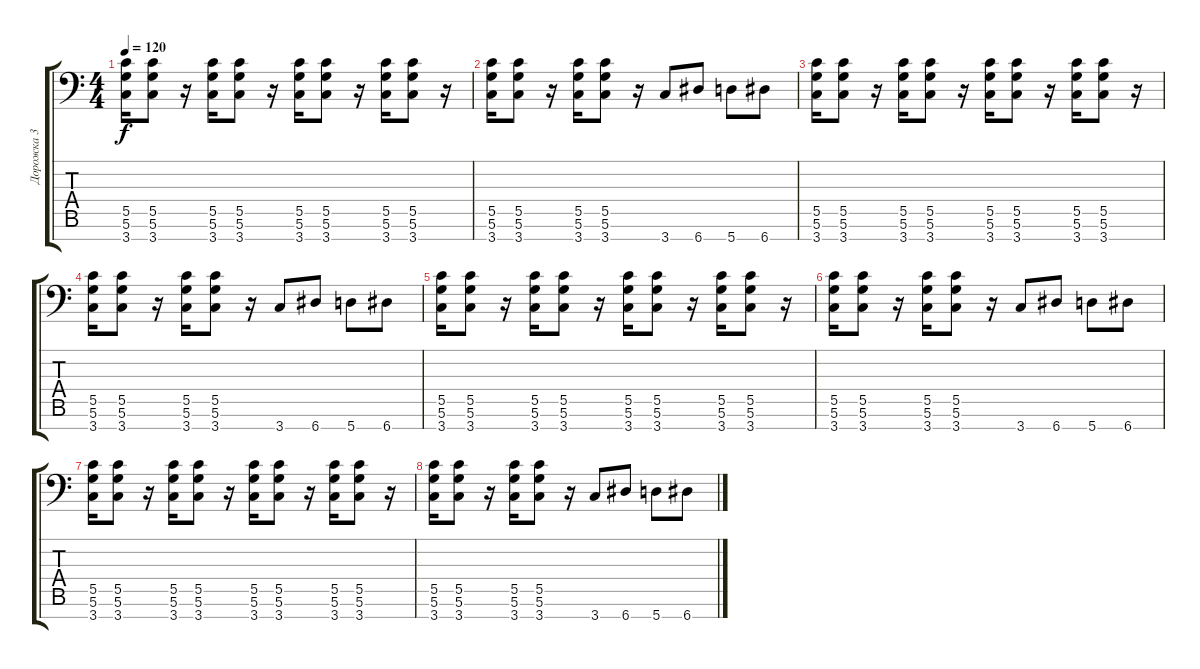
\track ("Дорожка 3" "Дорожка 3") {instrument overdrivenguitar}
\staff {score tabs}
\tuning (D4 A3 F3 C3 G2 D2 A1) {hide}
\ts (4 4)
\tempo 120
\clef f4
\ks c
(5.5 5.6 3.7).16{dy f} (5.5 5.6 3.7).8 r.16 (5.5 5.6 3.7).16 (5.5 5.6 3.7).8 r.16 (5.5 5.6 3.7).16 (5.5 5.6 3.7).8 r.16 (5.5 5.6 3.7).16 (5.5 5.6 3.7).8 r.16 |
(5.5 5.6 3.7).16 (5.5 5.6 3.7).8 r.16 (5.5 5.6 3.7).16 (5.5 5.6 3.7).8 r.16 3.7.8 6.7.8 5.7.8 6.7.8 |
(5.5 5.6 3.7).16 (5.5 5.6 3.7).8 r.16 (5.5 5.6 3.7).16 (5.5 5.6 3.7).8 r.16 (5.5 5.6 3.7).16 (5.5 5.6 3.7).8 r.16 (5.5 5.6 3.7).16 (5.5 5.6 3.7).8 r.16 |
(5.5 5.6 3.7).16 (5.5 5.6 3.7).8 r.16 (5.5 5.6 3.7).16 (5.5 5.6 3.7).8 r.16 3.7.8 6.7.8 5.7.8 6.7.8 |
(5.5 5.6 3.7).16 (5.5 5.6 3.7).8 r.16 (5.5 5.6 3.7).16 (5.5 5.6 3.7).8 r.16 (5.5 5.6 3.7).16 (5.5 5.6 3.7).8 r.16 (5.5 5.6 3.7).16 (5.5 5.6 3.7).8 r.16 |
(5.5 5.6 3.7).16 (5.5 5.6 3.7).8 r.16 (5.5 5.6 3.7).16 (5.5 5.6 3.7).8 r.16 3.7.8 6.7.8 5.7.8 6.7.8 |
(5.5 5.6 3.7).16 (5.5 5.6 3.7).8 r.16 (5.5 5.6 3.7).16 (5.5 5.6 3.7).8 r.16 (5.5 5.6 3.7).16 (5.5 5.6 3.7).8 r.16 (5.5 5.6 3.7).16 (5.5 5.6 3.7).8 r.16 |
(5.5 5.6 3.7).16 (5.5 5.6 3.7).8 r.16 (5.5 5.6 3.7).16 (5.5 5.6 3.7).8 r.16 3.7.8 6.7.8 5.7.8 6.7.8
